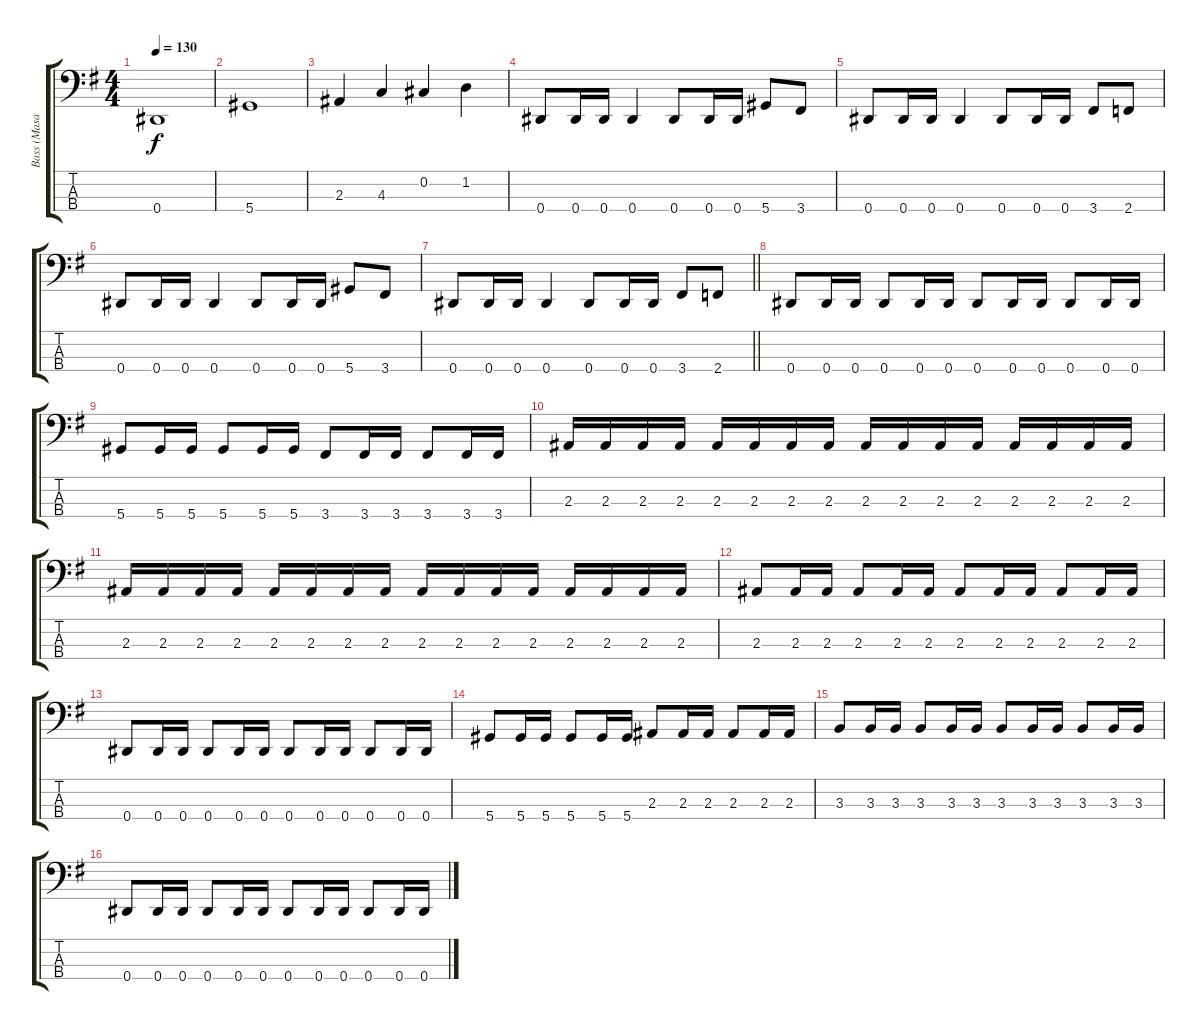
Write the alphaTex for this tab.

\track ("Bass (Masaki)" "Bass (Masa") {instrument electricbassfinger}
\staff {score tabs}
\tuning (Gb2 Db2 Ab1 Eb1) {hide}
\ts (4 4)
\tempo 130
\clef f4
\ks g
0.4.1{dy f instrument electricbassfinger} |
5.4.1 |
2.3.4 4.3.4 0.2.4 1.2.4 |
0.4.8 0.4.16 0.4.16 0.4.4 0.4.8 0.4.16 0.4.16 5.4.8 3.4.8 |
0.4.8 0.4.16 0.4.16 0.4.4 0.4.8 0.4.16 0.4.16 3.4.8 2.4.8 |
0.4.8 0.4.16 0.4.16 0.4.4 0.4.8 0.4.16 0.4.16 5.4.8 3.4.8 |
\barLineRight lightlight
0.4.8 0.4.16 0.4.16 0.4.4 0.4.8 0.4.16 0.4.16 3.4.8 2.4.8 |
0.4.8 0.4.16 0.4.16 0.4.8 0.4.16 0.4.16 0.4.8 0.4.16 0.4.16 0.4.8 0.4.16 0.4.16 |
5.4.8 5.4.16 5.4.16 5.4.8 5.4.16 5.4.16 3.4.8 3.4.16 3.4.16 3.4.8 3.4.16 3.4.16 |
2.3.16 2.3.16 2.3.16 2.3.16 2.3.16 2.3.16 2.3.16 2.3.16 2.3.16 2.3.16 2.3.16 2.3.16 2.3.16 2.3.16 2.3.16 2.3.16 |
2.3.16 2.3.16 2.3.16 2.3.16 2.3.16 2.3.16 2.3.16 2.3.16 2.3.16 2.3.16 2.3.16 2.3.16 2.3.16 2.3.16 2.3.16 2.3.16 |
2.3.8 2.3.16 2.3.16 2.3.8 2.3.16 2.3.16 2.3.8 2.3.16 2.3.16 2.3.8 2.3.16 2.3.16 |
0.4.8 0.4.16 0.4.16 0.4.8 0.4.16 0.4.16 0.4.8 0.4.16 0.4.16 0.4.8 0.4.16 0.4.16 |
5.4.8 5.4.16 5.4.16 5.4.8 5.4.16 5.4.16 2.3.8 2.3.16 2.3.16 2.3.8 2.3.16 2.3.16 |
3.3.8 3.3.16 3.3.16 3.3.8 3.3.16 3.3.16 3.3.8 3.3.16 3.3.16 3.3.8 3.3.16 3.3.16 |
0.4.8 0.4.16 0.4.16 0.4.8 0.4.16 0.4.16 0.4.8 0.4.16 0.4.16 0.4.8 0.4.16 0.4.16
